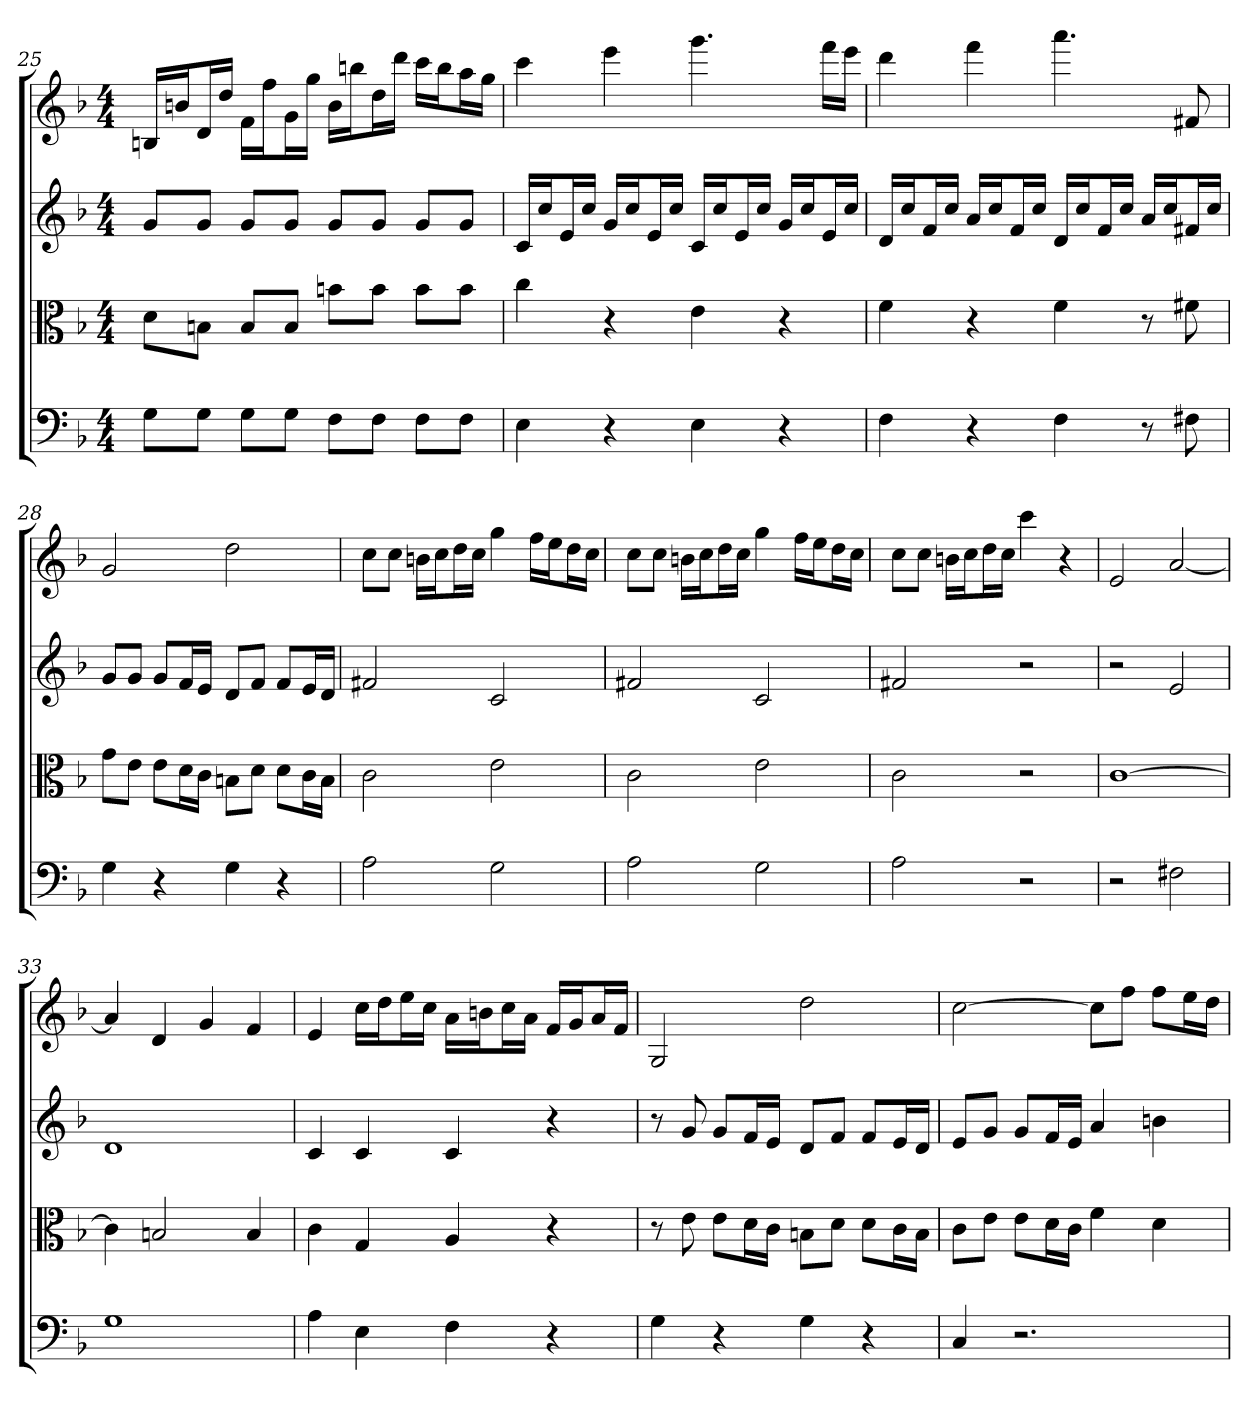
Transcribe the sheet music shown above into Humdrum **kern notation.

**kern	**kern	**kern	**kern
*part4	*part3	*part2	*part1
*staff4	*staff3	*staff2	*staff1
*clefF4	*clefC3	*	*
*k[b-]	*k[b-]	*k[b-]	*k[b-]
*F:	*F:	*F:	*F:
*M4/4	*M4/4	*M4/4	*M4/4
=25	=25	=25	=25
8G\L	8d\L	8gL	16BnLL
.	.	.	16bnJ
8G\J	8Bn\J	8gJ	16dL
.	.	.	16ddJJ
8G\L	8B/L	8gL	16fLL
.	.	.	16ffJ
8G\J	8B/J	8gJ	16gL
.	.	.	16ggJJ
8F\L	8bn\L	8gL	16bLL
.	.	.	16bbnJ
8F\J	8b\J	8gJ	16ddL
.	.	.	16dddJJ
8F\L	8b\L	8gL	16cccLL
.	.	.	16bbJ
8F\J	8b\J	8gJ	16aaL
.	.	.	16ggJJ
=26	=26	=26	=26
4E	4cc	16cLL	4ccc
.	.	16ccJ	.
.	.	16eL	.
.	.	16ccJJ	.
4r	4r	16gLL	4eee
.	.	16ccJ	.
.	.	16eL	.
.	.	16ccJJ	.
4E	4e	16cLL	4.ggg
.	.	16ccJ	.
.	.	16eL	.
.	.	16ccJJ	.
4r	4r	16gLL	.
.	.	16ccJ	.
.	.	16eL	16fffLL
.	.	16ccJJ	16eeeJJ
=27	=27	=27	=27
4F	4f	16dLL	4ddd
.	.	16ccJ	.
.	.	16fL	.
.	.	16ccJJ	.
4r	4r	16aLL	4fff
.	.	16ccJ	.
.	.	16fL	.
.	.	16ccJJ	.
4F	4f	16dLL	4.aaa
.	.	16ccJ	.
.	.	16fL	.
.	.	16ccJJ	.
8r	8r	16aLL	.
.	.	16ccJ	.
8F#X	8f#X	16f#XL	8f#X
.	.	16ccJJ	.
=28	=28	=28	=28
4G	8g\L	8gL	2g
.	8e\J	8gJ	.
4r	8e\L	8gL	.
.	16d\L	16fL	.
.	16c\JJ	16eJJ	.
4G	8Bn\L	8dL	2dd
.	8d\J	8fJ	.
4r	8d\L	8fL	.
.	16c\L	16eL	.
.	16B\JJ	16dJJ	.
=29	=29	=29	=29
2A	2c	2f#X	8ccL
.	.	.	8ccJ
.	.	.	16bnLL
.	.	.	16ccJ
.	.	.	16ddL
.	.	.	16ccJJ
2G	2e	2c	4gg
.	.	.	16ffLL
.	.	.	16eeJ
.	.	.	16ddL
.	.	.	16ccJJ
=30	=30	=30	=30
2A	2c	2f#X	8ccL
.	.	.	8ccJ
.	.	.	16bnLL
.	.	.	16ccJ
.	.	.	16ddL
.	.	.	16ccJJ
2G	2e	2c	4gg
.	.	.	16ffLL
.	.	.	16eeJ
.	.	.	16ddL
.	.	.	16ccJJ
=31	=31	=31	=31
2A	2c	2f#X	8ccL
.	.	.	8ccJ
.	.	.	16bnLL
.	.	.	16ccJ
.	.	.	16ddL
.	.	.	16ccJJ
2r	2r	2r	4ccc
.	.	.	4r
=32	=32	=32	=32
2r	[1c	2r	2e
2F#X	.	2e	[2a
=33	=33	=33	=33
1G	4c]	1d	4a]
.	2Bn	.	4d
.	.	.	4g
.	4B	.	4f
=34	=34	=34	=34
4A	4c	4c	4e
4E	4G	4c	16ccLL
.	.	.	16ddJ
.	.	.	16eeL
.	.	.	16ccJJ
4F	4A	4c	16aLL
.	.	.	16bnJ
.	.	.	16ccL
.	.	.	16aJJ
4r	4r	4r	16fLL
.	.	.	16gJ
.	.	.	16aL
.	.	.	16fJJ
=35	=35	=35	=35
4G	8r	8r	2G
.	8e	8g	.
4r	8e\L	8gL	.
.	16d\L	16fL	.
.	16c\JJ	16eJJ	.
4G	8Bn\L	8dL	2dd
.	8d\J	8fJ	.
4r	8d\L	8fL	.
.	16c\L	16eL	.
.	16B\JJ	16dJJ	.
=36	=36	=36	=36
4C	8c\L	8eL	[2cc
.	8e\J	8gJ	.
2.r	8e\L	8gL	.
.	16d\L	16fL	.
.	16c\JJ	16eJJ	.
.	4f	4a	8ccL]
.	.	.	8ffJ
.	4d	4bn	8ffL
.	.	.	16eeL
.	.	.	16ddJJ
=	=	=	=
*-	*-	*-	*-
